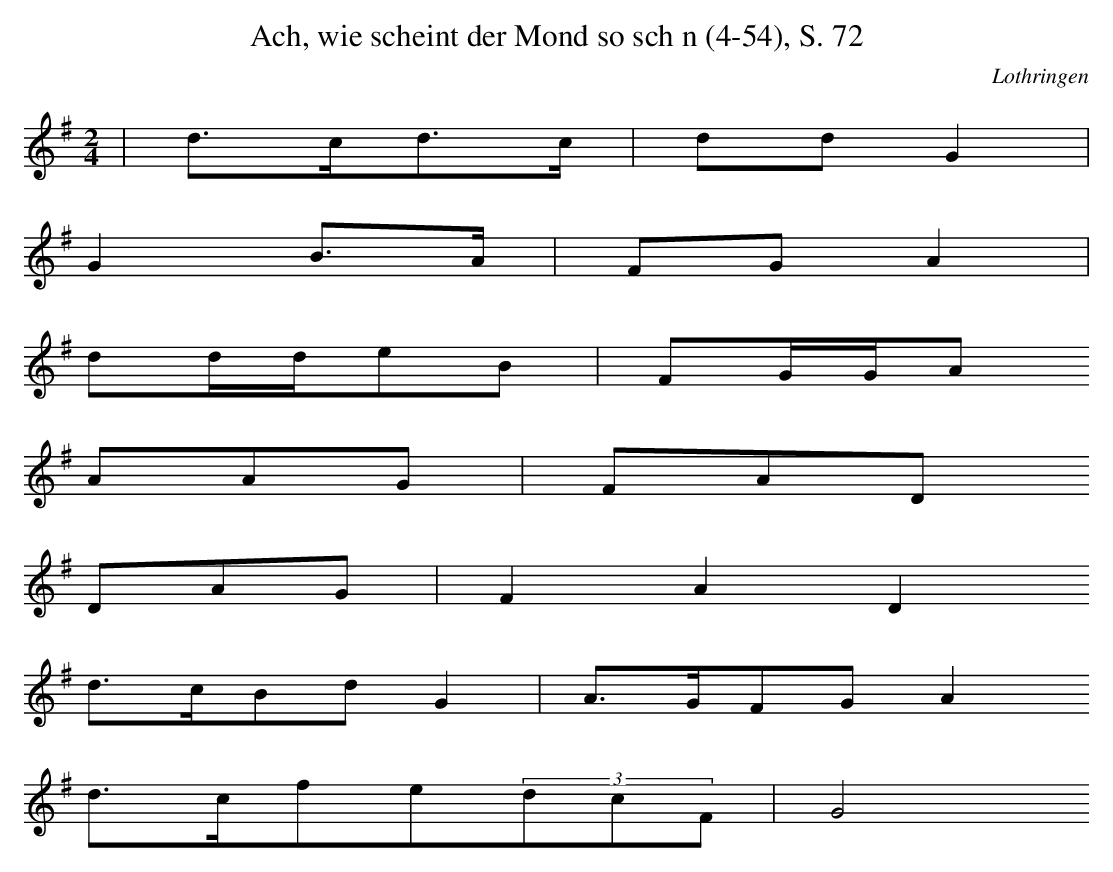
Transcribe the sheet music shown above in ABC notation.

X:1
T: Ach, wie scheint der Mond so schn (4-54), S. 72
O: Lothringen
M: 2/4
L: 1/16
K: G
 | d3cd3c | d2d2G4 |
G4B3A | F2G2A4 |
d2dde2B2 | F2GGA2
A2A2G2 | F2A2D2
D2A2G2 | F4A4D4
d3cB2d2G4 | A3GF2G2A4
d3cf2e2(3d2c2F2 | G8
